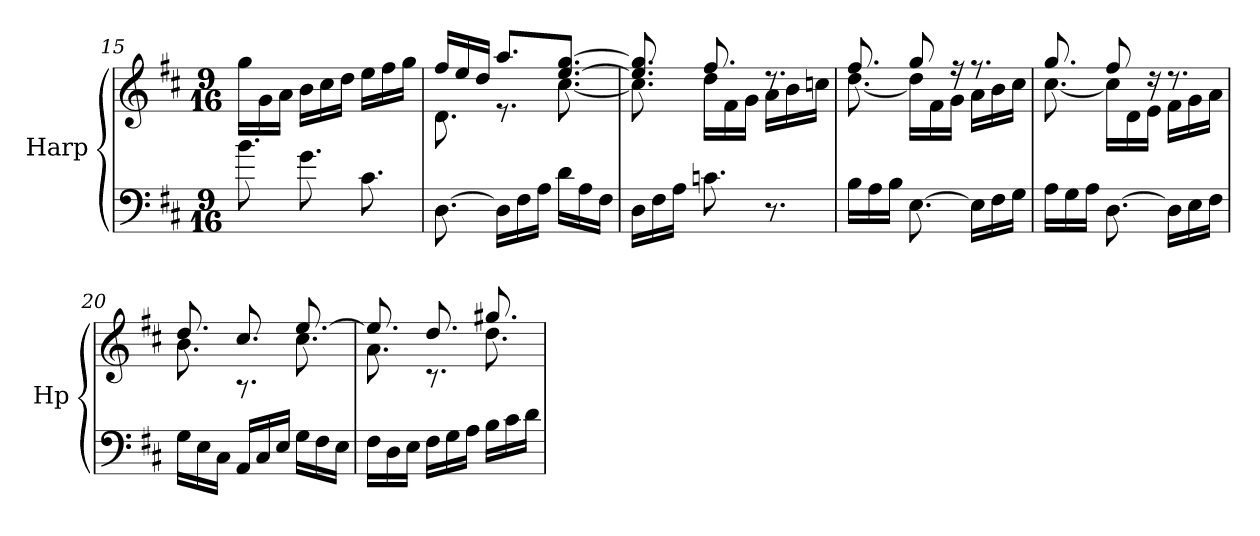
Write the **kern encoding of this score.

**kern	**kern
*part1	*part1
*staff2	*staff1
*I"Harp	*
*I'Hp	*
*clefF4	*clefG2
*k[f#c#]	*k[f#c#]
*M9/16	*M9/16
=15	=15
8.b\	16gg\LL
.	16g\
.	16a\JJ
8.g\	16b\LL
.	16cc#\
.	16dd\JJ
8.c#\	16ee\LL
.	16ff#\
.	16gg\JJ
=16	=16
*	*^
[8.D\	16ff#/LL	8.d\
.	16ee/	.
.	16dd/JJ	.
16D\LL]	8.aa/L	8.r
16F#\	.	.
16A\JJ	.	.
16d\LL	[8.ee/ [8.gg/J	[8.cc#\
16A\	.	.
16F#\JJ	.	.
=17	=17	=17
16D\LL	8.ee/] 8.gg/]	8.cc#\]
16F#\	.	.
16A\JJ	.	.
8.cn\	8.ff#/	16dd\LL
.	.	16f#\
.	.	16g\JJ
8.r	8.rdd	16a\LL
.	.	16b\
.	.	16ccn\JJ
!!LO:LB:g=z	!!
=18	=18	=18
16B\LL	8.ff#/	[8.dd\
16A\	.	.
16B\JJ	.	.
[8.E\	8gg/	16dd\LL]
.	.	16f#\
.	16rff	16g\JJ
16E\LL]	8.rff	16a\LL
16F#\	.	16b\
16G\JJ	.	16cc#\JJ
=19	=19	=19
16A\LL	8.gg/	[8.cc#\
16G\	.	.
16A\JJ	.	.
[8.D\	8ff#/	16cc#\LL]
.	.	16d\
.	16rdd	16e\JJ
16D\LL]	8.rdd	16f#\LL
16E\	.	16g\
16F#\JJ	.	16a\JJ
=20	=20	=20
16G\LL	8.dd/	8.b\
16E\	.	.
16C#\JJ	.	.
16AA/LL	8.cc#/	8.rA
16C#/	.	.
16E/JJ	.	.
16G\LL	[8.ee/	8.cc#\
16F#\	.	.
16E\JJ	.	.
=21	=21	=21
16F#\LL	8.ee/]	8.a\
16D\	.	.
16E\JJ	.	.
16F#\LL	8.dd/	8.rc
16G\	.	.
16A\JJ	.	.
16B\LL	8.gg#X/	8.dd\
16c#\	.	.
16d\JJ	.	.
*	*v	*v
=	=
*-	*-
